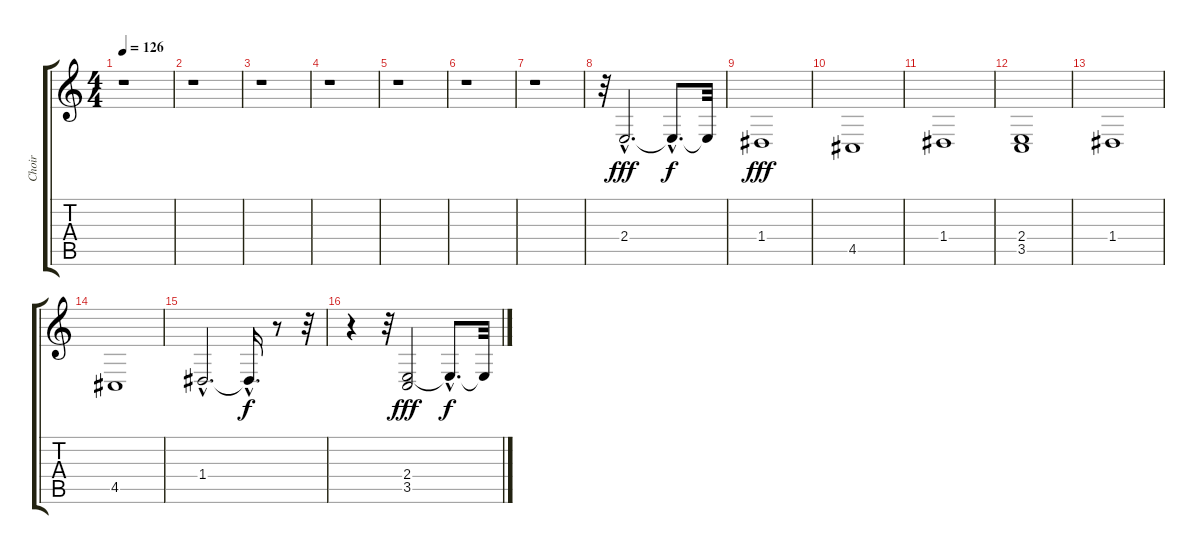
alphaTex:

\track ("Choir" "Choir") {instrument choiraahs}
\staff {score tabs}
\tuning (E4 B3 G3 D3 A2 E2) {hide}
\ts (4 4)
\tempo 126
\clef g2
\ks c
r.1{dy f} |
r.1 |
r.1 |
r.1 |
r.1 |
r.1 |
r.1 |
r.32 2.4{hac}.2{d dy fff} 2.4{hac t}.8{d dy f} 2.4{t}.32 |
1.4.1{dy fff} |
4.5.1 |
1.4.1 |
(2.4 3.5).1 |
1.4.1 |
4.5.1 |
1.4{hac}.2{d} 1.4{hac t}.16{d dy f} r.8 r.32 |
r.4 r.32 (2.4 3.5).2{dy fff} 2.4{hac t}.8{d dy f} 2.4{t}.32
